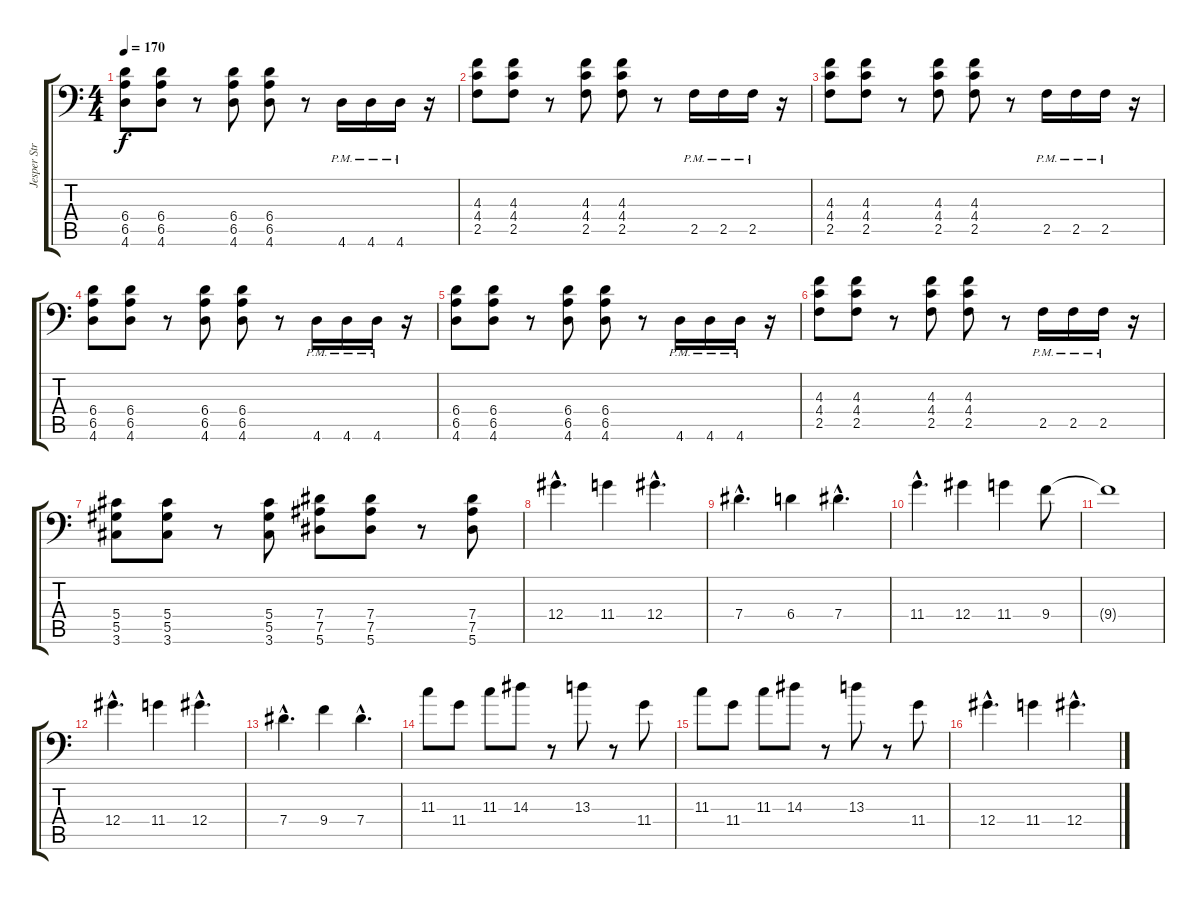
\track ("Jesper Strömblad" "Jesper Str") {instrument distortionguitar}
\staff {score tabs}
\tuning (Bb3 F3 Db3 Ab2 Eb2 Bb1) {hide}
\ts (4 4)
\tempo 170
\clef f4
\ks c
(6.4 6.5 4.6).8{dy f} (6.4 6.5 4.6).8 r.8 (6.4 6.5 4.6).8 (6.4 6.5 4.6).8 r.8 4.6{pm}.16 4.6{pm}.16 4.6{pm}.16 r.16 |
(4.3 4.4 2.5).8 (4.3 4.4 2.5).8 r.8 (4.3 4.4 2.5).8 (4.3 4.4 2.5).8 r.8 2.5{pm}.16 2.5{pm}.16 2.5{pm}.16 r.16 |
(4.3 4.4 2.5).8 (4.3 4.4 2.5).8 r.8 (4.3 4.4 2.5).8 (4.3 4.4 2.5).8 r.8 2.5{pm}.16 2.5{pm}.16 2.5{pm}.16 r.16 |
(6.4 6.5 4.6).8 (6.4 6.5 4.6).8 r.8 (6.4 6.5 4.6).8 (6.4 6.5 4.6).8 r.8 4.6{pm}.16 4.6{pm}.16 4.6{pm}.16 r.16 |
(6.4 6.5 4.6).8 (6.4 6.5 4.6).8 r.8 (6.4 6.5 4.6).8 (6.4 6.5 4.6).8 r.8 4.6{pm}.16 4.6{pm}.16 4.6{pm}.16 r.16 |
(4.3 4.4 2.5).8 (4.3 4.4 2.5).8 r.8 (4.3 4.4 2.5).8 (4.3 4.4 2.5).8 r.8 2.5{pm}.16 2.5{pm}.16 2.5{pm}.16 r.16 |
(5.4 5.5 3.6).8 (5.4 5.5 3.6).8 r.8 (5.4 5.5 3.6).8 (7.4 7.5 5.6).8 (7.4 7.5 5.6).8 r.8 (7.4 7.5 5.6).8 |
12.4{hac}.4{d} 11.4.4 12.4{hac}.4{d} |
7.4{hac}.4{d} 6.4.4 7.4{hac}.4{d} |
11.4{hac}.4{d} 12.4.4 11.4.4 9.4.8 |
9.4{t}.1 |
12.4{hac}.4{d} 11.4.4 12.4{hac}.4{d} |
7.4{hac}.4{d} 9.4.4 7.4{hac}.4{d} |
11.3.8 11.4.8 11.3.8 14.3.8 r.8 13.3.8 r.8 11.4.8 |
11.3.8 11.4.8 11.3.8 14.3.8 r.8 13.3.8 r.8 11.4.8 |
12.4{hac}.4{d} 11.4.4 12.4{hac}.4{d}
